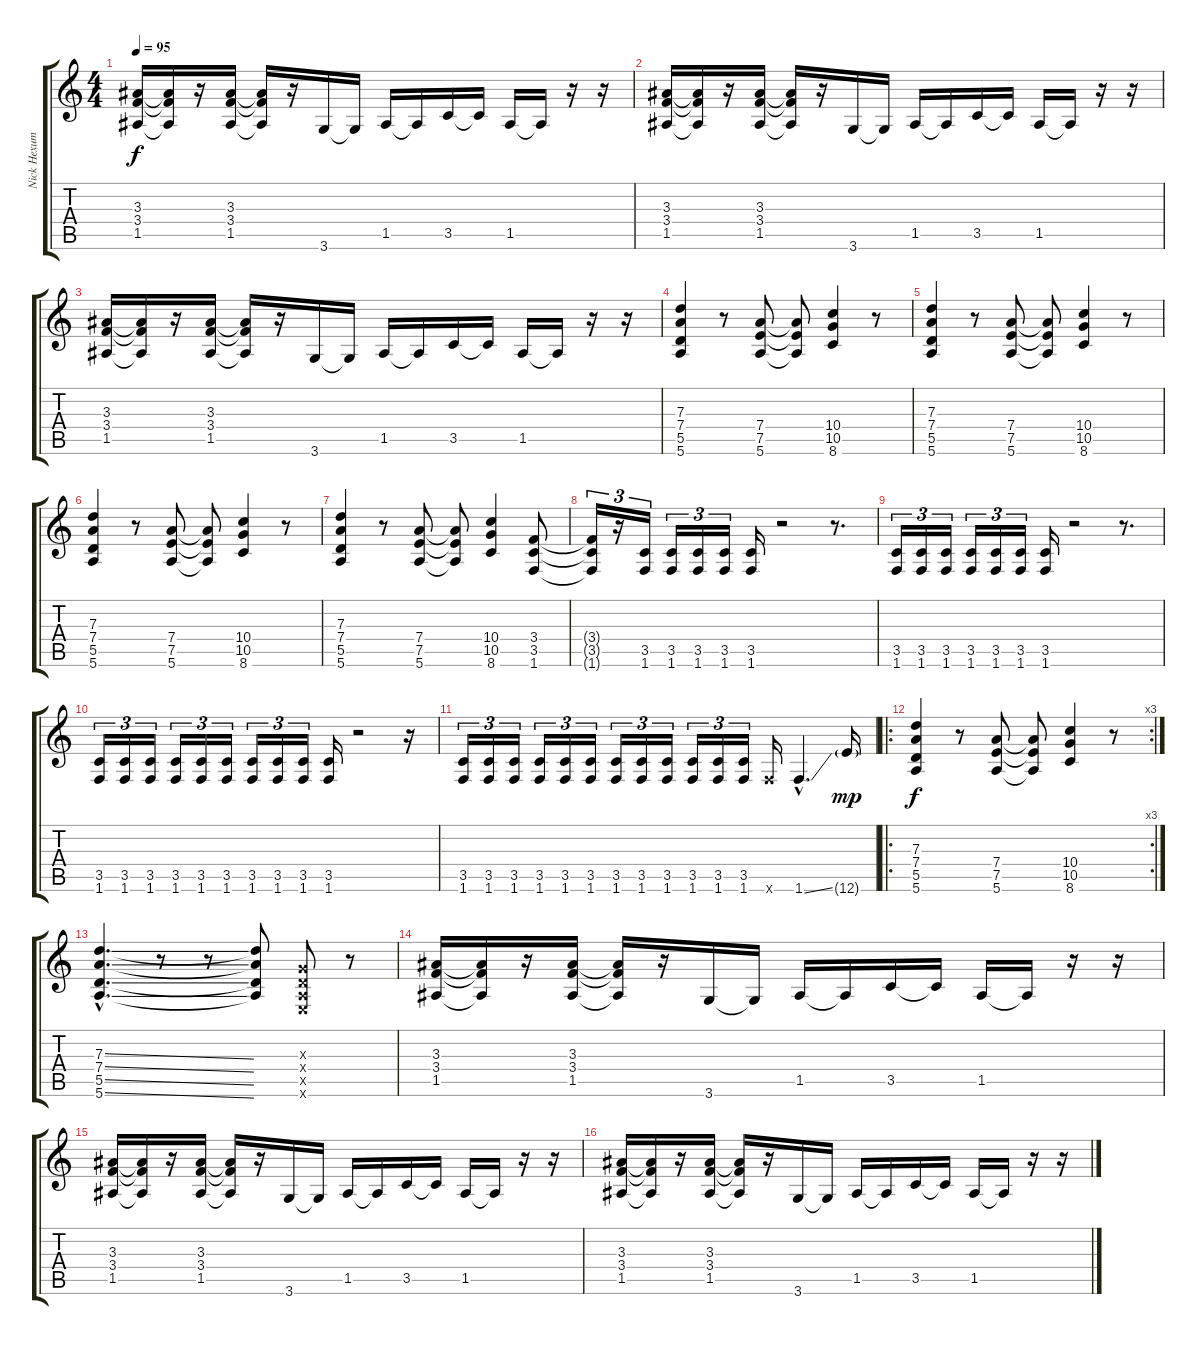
\track ("Nick Hexum" "Nick Hexum") {instrument overdrivenguitar}
\staff {score tabs}
\tuning (E4 B3 G3 D3 A2 E2) {hide}
\ts (4 4)
\tempo 95
\clef g2
\ks c
(3.3 3.4 1.5).16{dy f} (3.3{t} 3.4{t} 1.5{t}).16 r.16 (3.3 3.4 1.5).16 (3.3{t} 3.4{t} 1.5{t}).16 r.16 3.6.16 3.6{t}.16 1.5.16 1.5{t}.16 3.5.16 3.5{t}.16 1.5.16 1.5{t}.16 r.16 r.16 |
(3.3 3.4 1.5).16 (3.3{t} 3.4{t} 1.5{t}).16 r.16 (3.3 3.4 1.5).16 (3.3{t} 3.4{t} 1.5{t}).16 r.16 3.6.16 3.6{t}.16 1.5.16 1.5{t}.16 3.5.16 3.5{t}.16 1.5.16 1.5{t}.16 r.16 r.16 |
(3.3 3.4 1.5).16 (3.3{t} 3.4{t} 1.5{t}).16 r.16 (3.3 3.4 1.5).16 (3.3{t} 3.4{t} 1.5{t}).16 r.16 3.6.16 3.6{t}.16 1.5.16 1.5{t}.16 3.5.16 3.5{t}.16 1.5.16 1.5{t}.16 r.16 r.16 |
(7.3 7.4 5.5 5.6).4 r.8 (7.4 7.5 5.6).8 (7.4{t} 7.5{t} 5.6{t}).8 (10.4 10.5 8.6).4 r.8 |
(7.3 7.4 5.5 5.6).4 r.8 (7.4 7.5 5.6).8 (7.4{t} 7.5{t} 5.6{t}).8 (10.4 10.5 8.6).4 r.8 |
(7.3 7.4 5.5 5.6).4 r.8 (7.4 7.5 5.6).8 (7.4{t} 7.5{t} 5.6{t}).8 (10.4 10.5 8.6).4 r.8 |
(7.3 7.4 5.5 5.6).4 r.8 (7.4 7.5 5.6).8 (7.4{t} 7.5{t} 5.6{t}).8 (10.4 10.5 8.6).4 (3.4 3.5 1.6).8 |
(3.4{t} 3.5{t} 1.6{t}).16{tu (3 2)} r.16{tu (3 2)} (3.5 1.6).16{tu (3 2)} (3.5 1.6).16{tu (3 2)} (3.5 1.6).16{tu (3 2)} (3.5 1.6).16{tu (3 2)} (3.5 1.6).16 r.2 r.8{d} |
(3.5 1.6).16{tu (3 2)} (3.5 1.6).16{tu (3 2)} (3.5 1.6).16{tu (3 2)} (3.5 1.6).16{tu (3 2)} (3.5 1.6).16{tu (3 2)} (3.5 1.6).16{tu (3 2)} (3.5 1.6).16 r.2 r.8{d} |
(3.5 1.6).16{tu (3 2)} (3.5 1.6).16{tu (3 2)} (3.5 1.6).16{tu (3 2)} (3.5 1.6).16{tu (3 2)} (3.5 1.6).16{tu (3 2)} (3.5 1.6).16{tu (3 2)} (3.5 1.6).16{tu (3 2)} (3.5 1.6).16{tu (3 2)} (3.5 1.6).16{tu (3 2)} (3.5 1.6).16 r.2 r.16 |
(3.5 1.6).16{tu (3 2)} (3.5 1.6).16{tu (3 2)} (3.5 1.6).16{tu (3 2)} (3.5 1.6).16{tu (3 2)} (3.5 1.6).16{tu (3 2)} (3.5 1.6).16{tu (3 2)} (3.5 1.6).16{tu (3 2)} (3.5 1.6).16{tu (3 2)} (3.5 1.6).16{tu (3 2)} (3.5 1.6).16{tu (3 2)} (3.5 1.6).16{tu (3 2)} (3.5 1.6).16{tu (3 2)} 1.6{x}.16 1.6{ss hac}.4{d} 12.6{g}.16{dy mp} |
\ro
\rc 3
(7.3 7.4 5.5 5.6).4{dy f} r.8 (7.4 7.5 5.6).8 (7.4{t} 7.5{t} 5.6{t}).8 (10.4 10.5 8.6).4 r.8 |
(7.3{ss hac} 7.4{ss hac} 5.5{ss hac} 5.6{ss hac}).4{d} r.8 r.8 (7.3{t} 7.4{t} 5.5{t} 5.6{t}).8 (0.3{x} 0.4{x} 0.5{x} 0.6{x}).8 r.8 |
(3.3 3.4 1.5).16 (3.3{t} 3.4{t} 1.5{t}).16 r.16 (3.3 3.4 1.5).16 (3.3{t} 3.4{t} 1.5{t}).16 r.16 3.6.16 3.6{t}.16 1.5.16 1.5{t}.16 3.5.16 3.5{t}.16 1.5.16 1.5{t}.16 r.16 r.16 |
(3.3 3.4 1.5).16 (3.3{t} 3.4{t} 1.5{t}).16 r.16 (3.3 3.4 1.5).16 (3.3{t} 3.4{t} 1.5{t}).16 r.16 3.6.16 3.6{t}.16 1.5.16 1.5{t}.16 3.5.16 3.5{t}.16 1.5.16 1.5{t}.16 r.16 r.16 |
(3.3 3.4 1.5).16 (3.3{t} 3.4{t} 1.5{t}).16 r.16 (3.3 3.4 1.5).16 (3.3{t} 3.4{t} 1.5{t}).16 r.16 3.6.16 3.6{t}.16 1.5.16 1.5{t}.16 3.5.16 3.5{t}.16 1.5.16 1.5{t}.16 r.16 r.16
